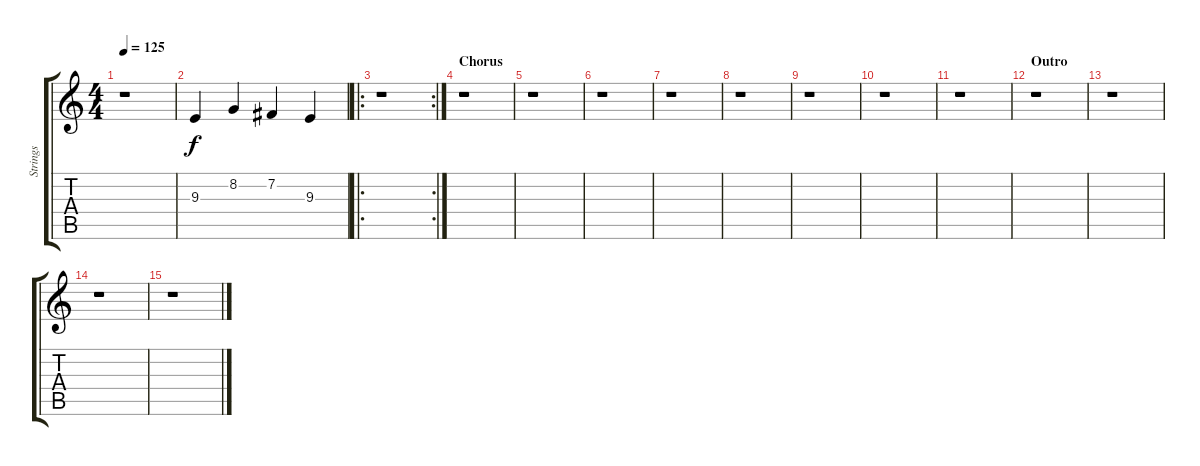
\track ("Strings" "Strings") {instrument synthstrings1}
\staff {score tabs}
\tuning (E4 B3 G3 D3 A2 E2) {hide}
\ts (4 4)
\tempo 125
\clef g2
\ks c
r.1{dy f} |
9.3.4{volume 11 instrument synthstrings1} 8.2.4 7.2.4 9.3.4 |
\ro
\rc 2
r.1 |
\section ("" "Chorus")
r.1 |
r.1 |
r.1 |
r.1 |
r.1 |
r.1 |
r.1 |
r.1 |
\section ("" "Outro")
r.1 |
r.1 |
r.1 |
r.1
